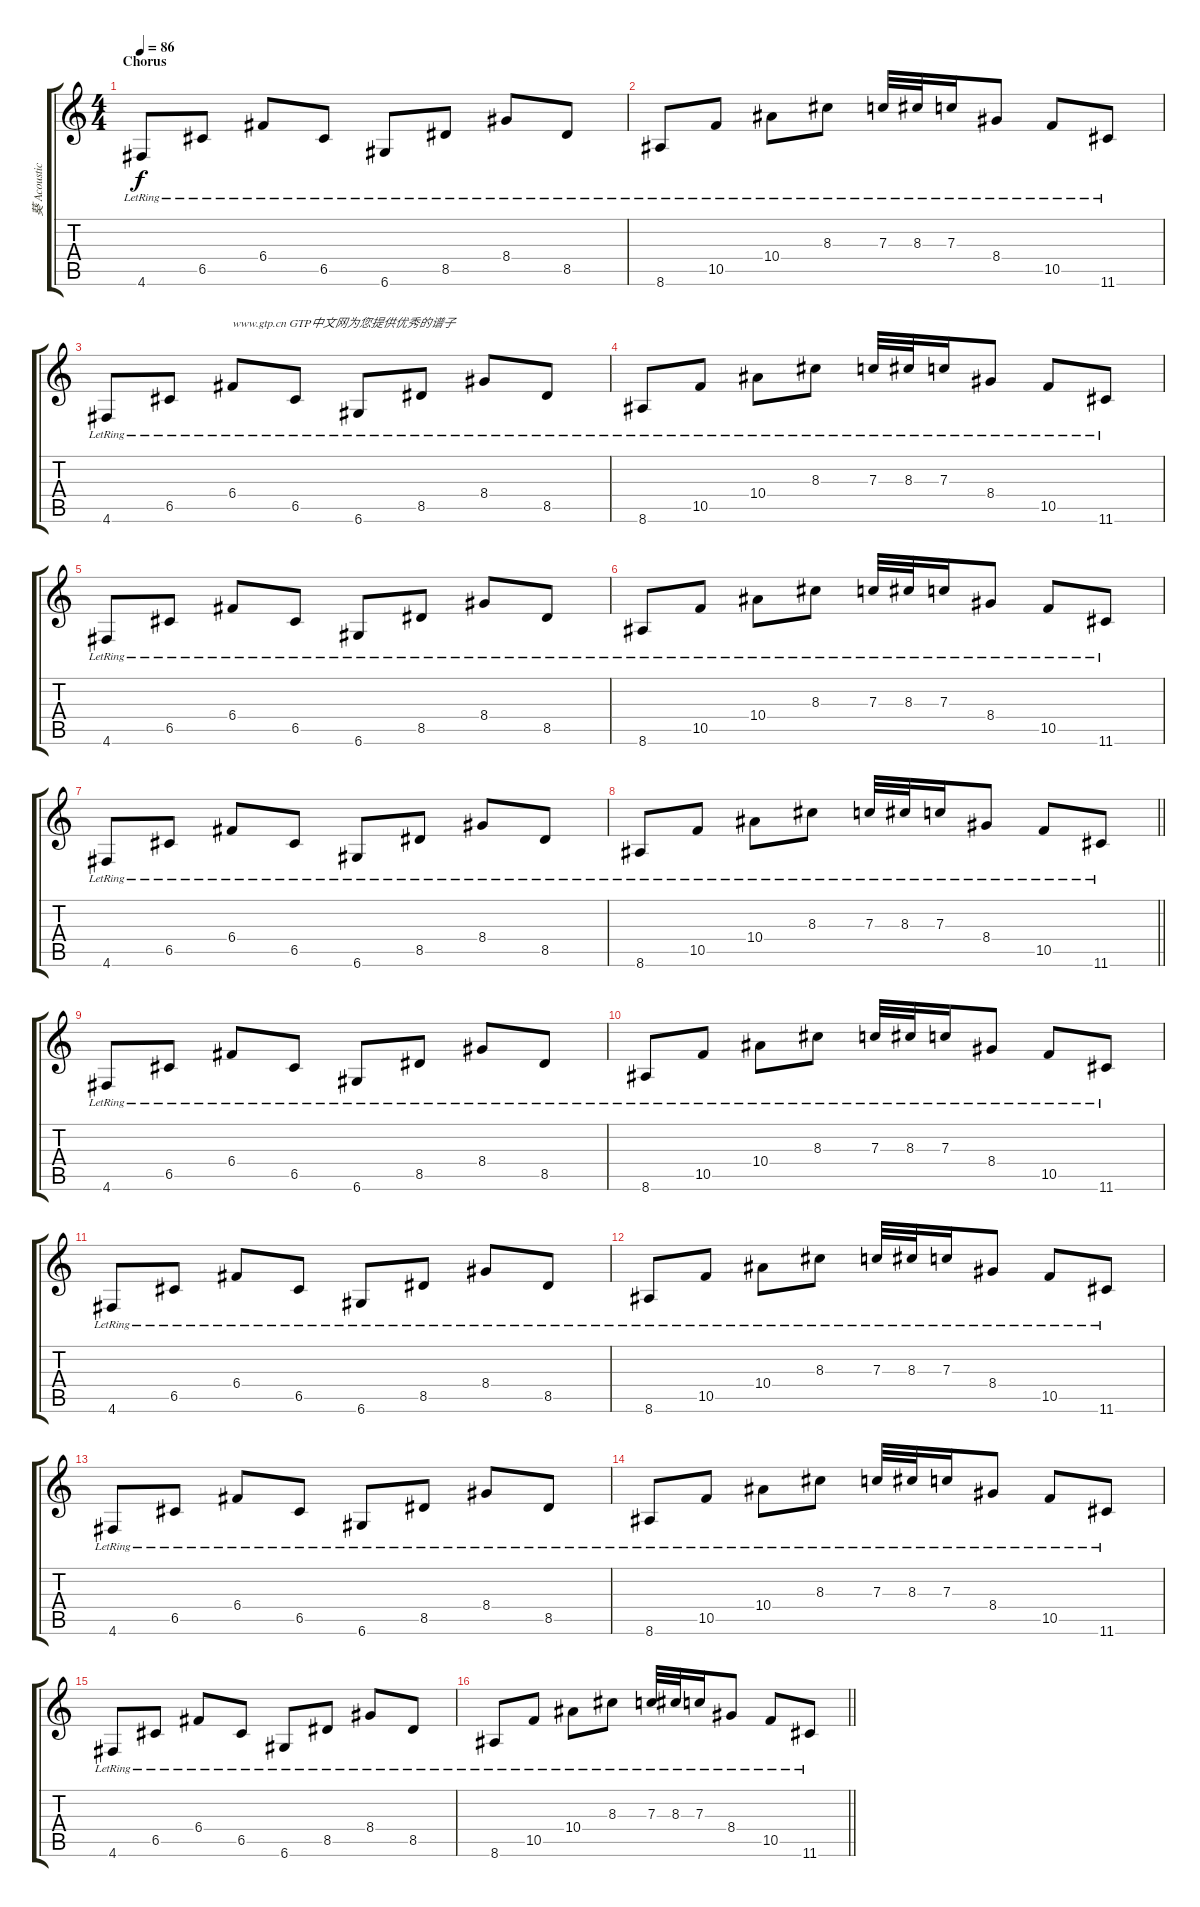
\track ("葵 Acoustic" "葵 Acoustic") {instrument electricguitarjazz}
\staff {score tabs}
\tuning (D4 A3 F3 C3 G2 D2) {hide}
\ts (4 4)
\section ("" "Chorus")
\tempo 86
\clef g2
\ks c
4.6{lr}.8{dy f} 6.5{lr}.8 6.4{lr}.8 6.5{lr}.8 6.6{lr}.8 8.5{lr}.8 8.4{lr}.8 8.5{lr}.8 |
8.6{lr}.8 10.5{lr}.8 10.4{lr}.8 8.3{lr}.8 7.3{lr}.32 8.3{lr}.32 7.3{lr}.16 8.4{lr}.8 10.5{lr}.8 11.6{lr}.8 |
4.6{lr}.8 6.5{lr}.8 6.4{lr}.8{txt "www.gtp.cn GTP中文网为您提供优秀的谱子"} 6.5{lr}.8 6.6{lr}.8 8.5{lr}.8 8.4{lr}.8 8.5{lr}.8 |
8.6{lr}.8 10.5{lr}.8 10.4{lr}.8 8.3{lr}.8 7.3{lr}.32 8.3{lr}.32 7.3{lr}.16 8.4{lr}.8 10.5{lr}.8 11.6{lr}.8 |
4.6{lr}.8 6.5{lr}.8 6.4{lr}.8 6.5{lr}.8 6.6{lr}.8 8.5{lr}.8 8.4{lr}.8 8.5{lr}.8 |
8.6{lr}.8 10.5{lr}.8 10.4{lr}.8 8.3{lr}.8 7.3{lr}.32 8.3{lr}.32 7.3{lr}.16 8.4{lr}.8 10.5{lr}.8 11.6{lr}.8 |
4.6{lr}.8 6.5{lr}.8 6.4{lr}.8 6.5{lr}.8 6.6{lr}.8 8.5{lr}.8 8.4{lr}.8 8.5{lr}.8 |
\barLineRight lightlight
8.6{lr}.8 10.5{lr}.8 10.4{lr}.8 8.3{lr}.8 7.3{lr}.32 8.3{lr}.32 7.3{lr}.16 8.4{lr}.8 10.5{lr}.8 11.6{lr}.8 |
\section ("" "")
4.6{lr}.8 6.5{lr}.8 6.4{lr}.8 6.5{lr}.8 6.6{lr}.8 8.5{lr}.8 8.4{lr}.8 8.5{lr}.8 |
8.6{lr}.8 10.5{lr}.8 10.4{lr}.8 8.3{lr}.8 7.3{lr}.32 8.3{lr}.32 7.3{lr}.16 8.4{lr}.8 10.5{lr}.8 11.6{lr}.8 |
4.6{lr}.8 6.5{lr}.8 6.4{lr}.8 6.5{lr}.8 6.6{lr}.8 8.5{lr}.8 8.4{lr}.8 8.5{lr}.8 |
8.6{lr}.8 10.5{lr}.8 10.4{lr}.8 8.3{lr}.8 7.3{lr}.32 8.3{lr}.32 7.3{lr}.16 8.4{lr}.8 10.5{lr}.8 11.6{lr}.8 |
4.6{lr}.8 6.5{lr}.8 6.4{lr}.8 6.5{lr}.8 6.6{lr}.8 8.5{lr}.8 8.4{lr}.8 8.5{lr}.8 |
8.6{lr}.8 10.5{lr}.8 10.4{lr}.8 8.3{lr}.8 7.3{lr}.32 8.3{lr}.32 7.3{lr}.16 8.4{lr}.8 10.5{lr}.8 11.6{lr}.8 |
4.6{lr}.8 6.5{lr}.8 6.4{lr}.8 6.5{lr}.8 6.6{lr}.8 8.5{lr}.8 8.4{lr}.8 8.5{lr}.8 |
\barLineRight lightlight
8.6{lr}.8 10.5{lr}.8 10.4{lr}.8 8.3{lr}.8 7.3{lr}.32 8.3{lr}.32 7.3{lr}.16 8.4{lr}.8 10.5{lr}.8 11.6{lr}.8
